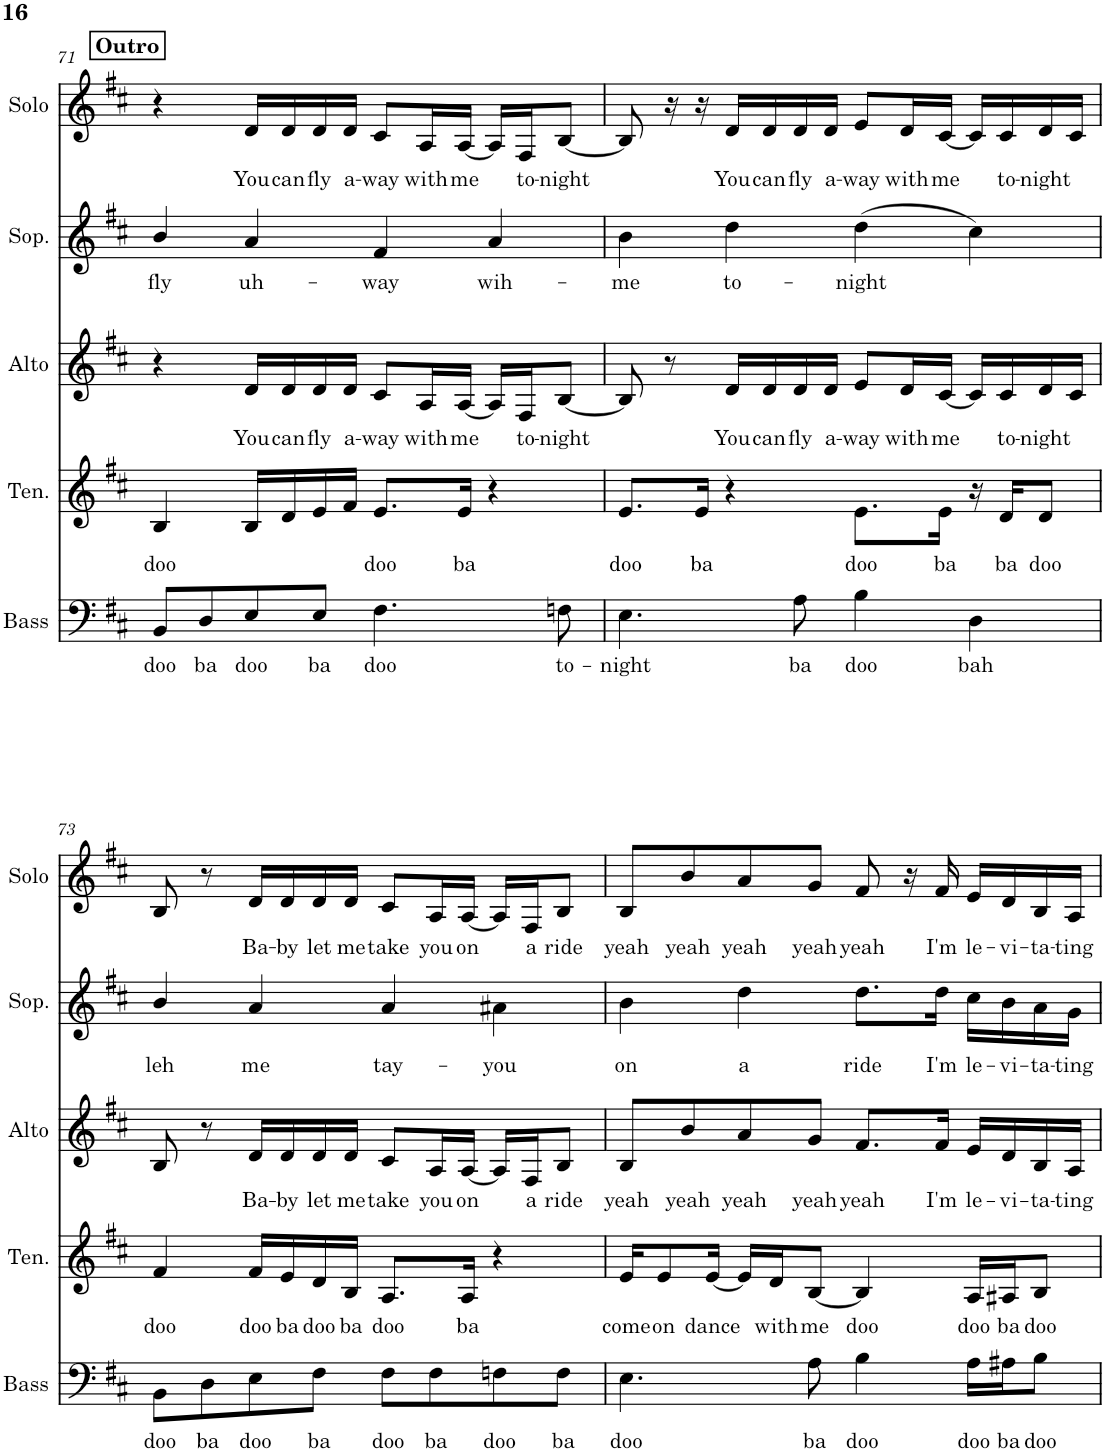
**kern	**text	**kern	**text	**kern	**text	**kern	**text	**kern	**text
*part5	*part5	*part4	*part4	*part3	*part3	*part2	*part2	*part1	*part1
*staff5	*staff5	*staff4	*staff4	*staff3	*staff3	*staff2	*staff2	*staff1	*staff1
*I"Bass	*	*I"Tenor	*	*I"Alto	*	*I"Soprano	*	*I"Solo	*
*I'Bass	*	*I'Ten.	*	*I'Alto	*	*I'Sop.	*	*I'Solo	*
!!LO:PB:g=z
*clefF4	*	*clefG2	*	*clefG2	*	*clefG2	*	*clefG2	*
*k[f#c#]	*	*k[f#c#]	*	*k[f#c#]	*	*k[f#c#]	*	*k[f#c#]	*
*M4/4	*	*M4/4	*	*M4/4	*	*M4/4	*	*M4/4	*
!!LO:REH:place=s1:a:B:cj:t=Outro
=71	=71	=71	=71	=71	=71	=71	=71	=71	=71
!	!LO:LY:b	!	!LO:LY:b	!	!	!	!LO:LY:b	!	!
8BB/L	doo	4B/	doo	4r	.	4b/	fly	4r	.
!	!LO:LY:b	!	!	!	!	!	!	!	!
8D/	ba	.	.	.	.	.	.	.	.
!	!LO:LY:b	!	!	!	!LO:LY:b	!	!LO:LY:b	!	!LO:LY:b
8E/	doo	16B/LL	.	16d/LL	You	4a/	uh-	16d/LL	You
!	!	!	!	!	!LO:LY:b	!	!	!	!LO:LY:b
.	.	16d/	.	16d/	can	.	.	16d/	can
!	!LO:LY:b	!	!	!	!LO:LY:b	!	!	!	!LO:LY:b
8E/J	ba	16e/	.	16d/	fly	.	.	16d/	fly
!	!	!	!	!	!LO:LY:b	!	!	!	!LO:LY:b
.	.	16f#/JJ	.	16d/JJ	a-	.	.	16d/JJ	a-
!	!LO:LY:b	!	!LO:LY:b	!	!LO:LY:b	!	!LO:LY:b	!	!LO:LY:b
4.F#\	doo	8.e/L	doo	8c#/L	-way	4f#/	-way	8c#/L	-way
!	!	!	!	!	!LO:LY:b	!	!	!	!LO:LY:b
.	.	.	.	16A/L	with	.	.	16A/L	with
!	!	!	!LO:LY:b	!	!LO:LY:b	!	!	!	!LO:LY:b
.	.	16e/Jk	ba	[16A/JJ	me	.	.	[16A/JJ	me
!	!	!	!	!	!	!	!LO:LY:b	!	!
.	.	4r	.	16A/LL]	.	4a/	wih-	16A/LL]	.
!	!	!	!	!	!LO:LY:b	!	!	!	!LO:LY:b
.	.	.	.	16F#/J	to-	.	.	16F#/J	to-
!	!LO:LY:b	!	!	!	!LO:LY:b	!	!	!	!LO:LY:b
8Fn\	to-	.	.	[8B/J	-night	.	.	[8B/J	-night
=72	=72	=72	=72	=72	=72	=72	=72	=72	=72
!	!LO:LY:b	!	!LO:LY:b	!	!	!	!LO:LY:b	!	!
4.E\	-night	8.e/L	doo	8B/]	.	4b\	-me	8B/]	.
.	.	.	.	8r	.	.	.	16r	.
!	!	!	!LO:LY:b	!	!	!	!	!	!
.	.	16e/Jk	ba	.	.	.	.	16r	.
!	!	!	!	!	!LO:LY:b	!	!LO:LY:b	!	!LO:LY:b
.	.	4r	.	16d/LL	You	4dd\	to-	16d/LL	You
!	!	!	!	!	!LO:LY:b	!	!	!	!LO:LY:b
.	.	.	.	16d/	can	.	.	16d/	can
!	!LO:LY:b	!	!	!	!LO:LY:b	!	!	!	!LO:LY:b
8A\	ba	.	.	16d/	fly	.	.	16d/	fly
!	!	!	!	!	!LO:LY:b	!	!	!	!LO:LY:b
.	.	.	.	16d/JJ	a-	.	.	16d/JJ	a-
!	!LO:LY:b	!	!LO:LY:b	!	!LO:LY:b	!	!LO:LY:b	!	!LO:LY:b
4B\	doo	8.e\L	doo	8e/L	-way	(4dd\	-night	8e/L	-way
!	!	!	!	!	!LO:LY:b	!	!	!	!LO:LY:b
.	.	.	.	16d/L	with	.	.	16d/L	with
!	!	!	!LO:LY:b	!	!LO:LY:b	!	!	!	!LO:LY:b
.	.	16e\Jk	ba	[16c#/JJ	me	.	.	[16c#/JJ	me
!	!LO:LY:b	!	!	!	!	!	!	!	!
4D\	bah	16r	.	16c#/LL]	.	4cc#\)	.	16c#/LL]	.
!	!	!	!LO:LY:b	!	!LO:LY:b	!	!	!	!LO:LY:b
.	.	16d/KL	ba	16c#/	to-	.	.	16c#/	to-
!	!	!	!LO:LY:b	!	!LO:LY:b	!	!	!	!LO:LY:b
.	.	8d/J	doo	16d/	-night	.	.	16d/	-night
.	.	.	.	16c#/JJ	.	.	.	16c#/JJ	.
!!LO:LB:g=z
=73	=73	=73	=73	=73	=73	=73	=73	=73	=73
!	!LO:LY:b	!	!LO:LY:b	!	!	!	!LO:LY:b	!	!
8BB\L	doo	4f#/	doo	8B/	.	4b/	leh	8B/	.
!	!LO:LY:b	!	!	!	!	!	!	!	!
8D\	ba	.	.	8r	.	.	.	8r	.
!	!LO:LY:b	!	!LO:LY:b	!	!LO:LY:b	!	!LO:LY:b	!	!LO:LY:b
8E\	doo	16f#/LL	doo	16d/LL	Ba-	4a/	me	16d/LL	Ba-
!	!	!	!LO:LY:b	!	!LO:LY:b	!	!	!	!LO:LY:b
.	.	16e/	ba	16d/	-by	.	.	16d/	-by
!	!LO:LY:b	!	!LO:LY:b	!	!LO:LY:b	!	!	!	!LO:LY:b
8F#\J	ba	16d/	doo	16d/	let	.	.	16d/	let
!	!	!	!LO:LY:b	!	!LO:LY:b	!	!	!	!LO:LY:b
.	.	16B/JJ	ba	16d/JJ	me	.	.	16d/JJ	me
!	!LO:LY:b	!	!LO:LY:b	!	!LO:LY:b	!	!LO:LY:b	!	!LO:LY:b
8F#\L	doo	8.A/L	doo	8c#/L	take	4a/	tay-	8c#/L	take
!	!LO:LY:b	!	!	!	!LO:LY:b	!	!	!	!LO:LY:b
8F#\	ba	.	.	16A/L	you	.	.	16A/L	you
!	!	!	!LO:LY:b	!	!LO:LY:b	!	!	!	!LO:LY:b
.	.	16A/Jk	ba	[16A/JJ	on	.	.	[16A/JJ	on
!	!LO:LY:b	!	!	!	!	!	!LO:LY:b	!	!
8Fn\	doo	4r	.	16A/LL]	.	4a#X\	-you	16A/LL]	.
!	!	!	!	!	!LO:LY:b	!	!	!	!LO:LY:b
.	.	.	.	16F#/J	a	.	.	16F#/J	a
!	!LO:LY:b	!	!	!	!LO:LY:b	!	!	!	!LO:LY:b
8F\J	ba	.	.	8B/J	ride	.	.	8B/J	ride
=74	=74	=74	=74	=74	=74	=74	=74	=74	=74
!	!LO:LY:b	!	!LO:LY:b	!	!LO:LY:b	!	!LO:LY:b	!	!LO:LY:b
4.E\	doo	16e/KL	come	8B/L	yeah	4b\	on	8B/L	yeah
!	!	!	!LO:LY:b	!	!	!	!	!	!
.	.	8e/	on	.	.	.	.	.	.
!	!	!	!	!	!LO:LY:b	!	!	!	!LO:LY:b
.	.	.	.	8b/	yeah	.	.	8b/	yeah
!	!	!	!LO:LY:b	!	!	!	!	!	!
.	.	[16e/Jk	dance	.	.	.	.	.	.
!	!	!	!	!	!LO:LY:b	!	!LO:LY:b	!	!LO:LY:b
.	.	16e/LL]	.	8a/	yeah	4dd\	a	8a/	yeah
!	!	!	!LO:LY:b	!	!	!	!	!	!
.	.	16d/J	with	.	.	.	.	.	.
!	!LO:LY:b	!	!LO:LY:b	!	!LO:LY:b	!	!	!	!LO:LY:b
8A\	ba	[8B/J	me	8g/J	yeah	.	.	8g/J	yeah
!	!LO:LY:b	!	!LO:LY:b	!	!LO:LY:b	!	!LO:LY:b	!	!LO:LY:b
4B\	doo	4B/]	doo	8.f#/L	yeah	8.dd\L	ride	8f#/	yeah
.	.	.	.	.	.	.	.	16r	.
!	!	!	!	!	!LO:LY:b	!	!LO:LY:b	!	!LO:LY:b
.	.	.	.	16f#/Jk	I'm	16dd\Jk	I'm	16f#/	I'm
!	!LO:LY:b	!	!LO:LY:b	!	!LO:LY:b	!	!LO:LY:b	!	!LO:LY:b
16A\LL	doo	16A/LL	doo	16e/LL	le-	16cc#\LL	le-	16e/LL	le-
!	!LO:LY:b	!	!LO:LY:b	!	!LO:LY:b	!	!LO:LY:b	!	!LO:LY:b
16A#X\J	ba	16A#X/J	ba	16d/	-vi-	16b\	-vi-	16d/	-vi-
!	!LO:LY:b	!	!LO:LY:b	!	!LO:LY:b	!	!LO:LY:b	!	!LO:LY:b
8B\J	doo	8B/J	doo	16B/	-ta-	16a\	-ta-	16B/	-ta-
!	!	!	!	!	!LO:LY:b	!	!LO:LY:b	!	!LO:LY:b
.	.	.	.	16A/JJ	-ting	16g\JJ	-ting	16A/JJ	-ting
=	=	=	=	=	=	=	=	=	=
*-	*-	*-	*-	*-	*-	*-	*-	*-	*-
